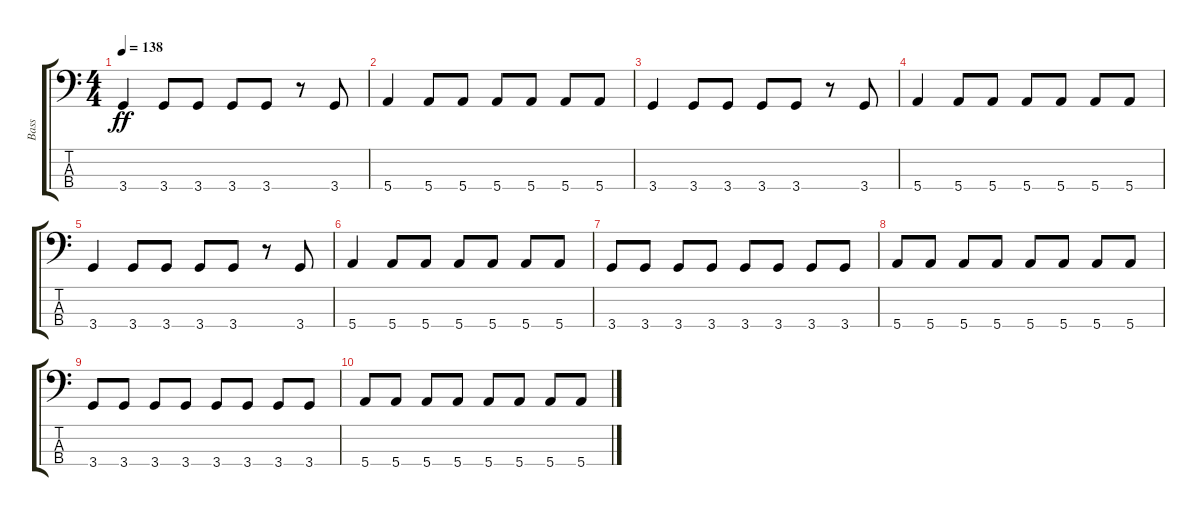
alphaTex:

\track ("Bass" "Bass") {instrument electricbassfinger}
\staff {score tabs}
\tuning (G2 D2 A1 E1) {hide}
\ts (4 4)
\tempo 138
\clef f4
\ks c
3.4.4{dy ff} 3.4.8 3.4.8 3.4.8 3.4.8 r.8 3.4.8 |
5.4.4 5.4.8 5.4.8 5.4.8 5.4.8 5.4.8 5.4.8 |
3.4.4 3.4.8 3.4.8 3.4.8 3.4.8 r.8 3.4.8 |
5.4.4 5.4.8 5.4.8 5.4.8 5.4.8 5.4.8 5.4.8 |
3.4.4 3.4.8 3.4.8 3.4.8 3.4.8 r.8 3.4.8 |
5.4.4 5.4.8 5.4.8 5.4.8 5.4.8 5.4.8 5.4.8 |
3.4.8 3.4.8 3.4.8 3.4.8 3.4.8 3.4.8 3.4.8 3.4.8 |
5.4.8 5.4.8 5.4.8 5.4.8 5.4.8 5.4.8 5.4.8 5.4.8 |
3.4.8 3.4.8 3.4.8 3.4.8 3.4.8 3.4.8 3.4.8 3.4.8 |
5.4.8 5.4.8 5.4.8 5.4.8 5.4.8 5.4.8 5.4.8 5.4.8
